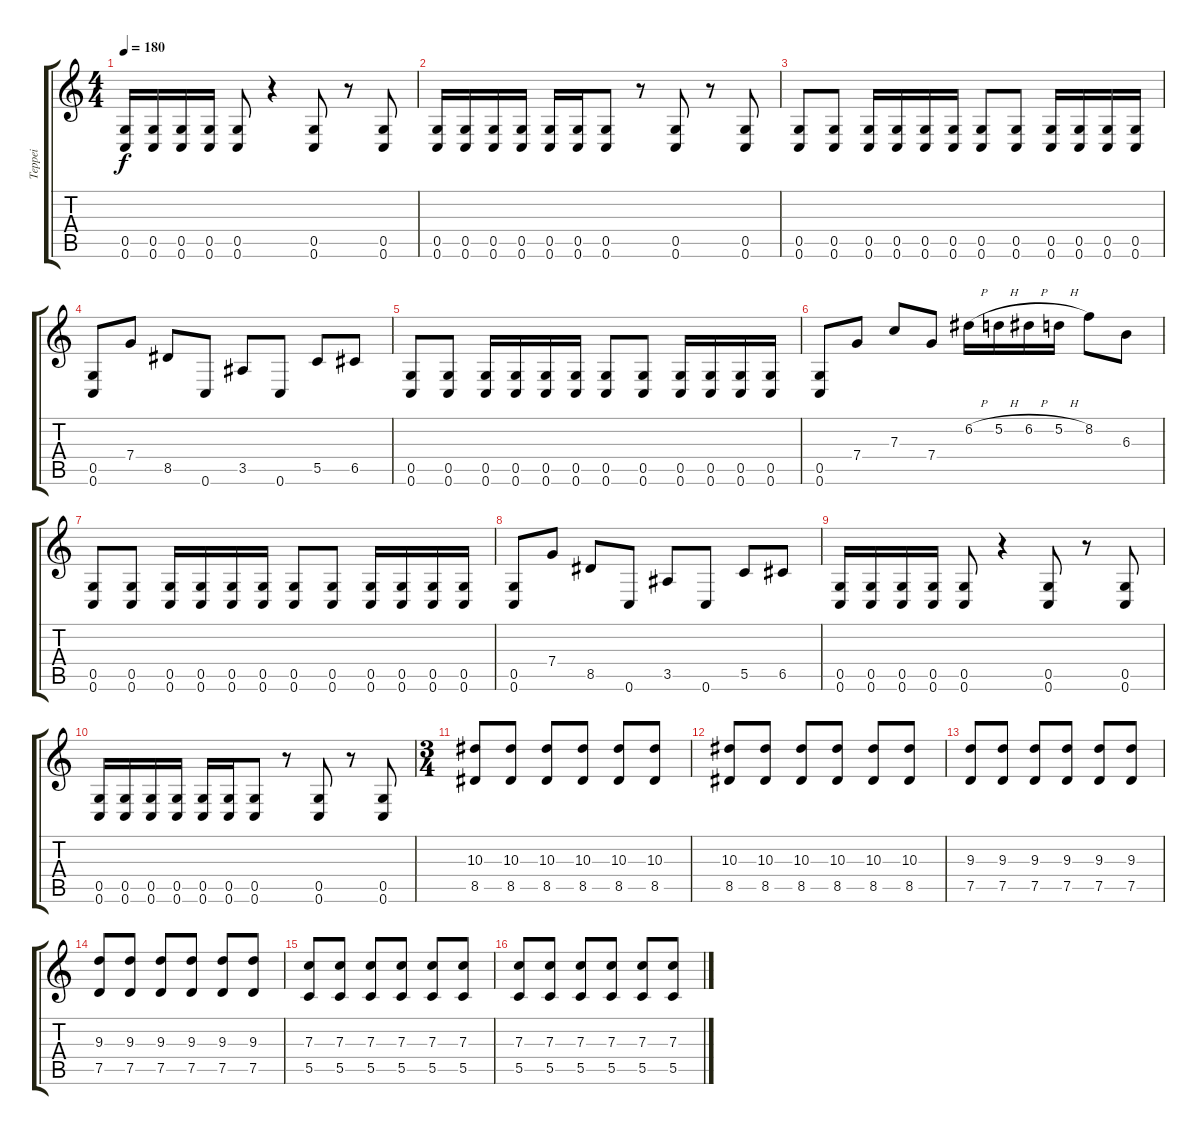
\track ("Teppei" "Teppei") {instrument distortionguitar}
\staff {score tabs}
\tuning (D4 A3 F3 C3 G2 C2) {hide}
\ts (4 4)
\tempo 180
\clef g2
\ks c
(0.5 0.6).16{dy f} (0.5 0.6).16 (0.5 0.6).16 (0.5 0.6).16 (0.5 0.6).8 r.4 (0.5 0.6).8 r.8 (0.5 0.6).8 |
(0.5 0.6).16 (0.5 0.6).16 (0.5 0.6).16 (0.5 0.6).16 (0.5 0.6).16 (0.5 0.6).16 (0.5 0.6).8 r.8 (0.5 0.6).8 r.8 (0.5 0.6).8 |
(0.5 0.6).8 (0.5 0.6).8 (0.5 0.6).16 (0.5 0.6).16 (0.5 0.6).16 (0.5 0.6).16 (0.5 0.6).8 (0.5 0.6).8 (0.5 0.6).16 (0.5 0.6).16 (0.5 0.6).16 (0.5 0.6).16 |
(0.5 0.6).8 7.4.8 8.5.8 0.6.8 3.5.8 0.6.8 5.5.8 6.5.8 |
(0.5 0.6).8 (0.5 0.6).8 (0.5 0.6).16 (0.5 0.6).16 (0.5 0.6).16 (0.5 0.6).16 (0.5 0.6).8 (0.5 0.6).8 (0.5 0.6).16 (0.5 0.6).16 (0.5 0.6).16 (0.5 0.6).16 |
(0.5 0.6).8 7.4.8 7.3.8 7.4.8 6.2{h}.16 5.2{h}.16 6.2{h}.16 5.2{h}.16 8.2.8 6.3.8 |
(0.5 0.6).8 (0.5 0.6).8 (0.5 0.6).16 (0.5 0.6).16 (0.5 0.6).16 (0.5 0.6).16 (0.5 0.6).8 (0.5 0.6).8 (0.5 0.6).16 (0.5 0.6).16 (0.5 0.6).16 (0.5 0.6).16 |
(0.5 0.6).8 7.4.8 8.5.8 0.6.8 3.5.8 0.6.8 5.5.8 6.5.8 |
(0.5 0.6).16 (0.5 0.6).16 (0.5 0.6).16 (0.5 0.6).16 (0.5 0.6).8 r.4 (0.5 0.6).8 r.8 (0.5 0.6).8 |
(0.5 0.6).16 (0.5 0.6).16 (0.5 0.6).16 (0.5 0.6).16 (0.5 0.6).16 (0.5 0.6).16 (0.5 0.6).8 r.8 (0.5 0.6).8 r.8 (0.5 0.6).8 |
\ts (3 4)
(10.3 8.5).8 (10.3 8.5).8 (10.3 8.5).8 (10.3 8.5).8 (10.3 8.5).8 (10.3 8.5).8 |
(10.3 8.5).8 (10.3 8.5).8 (10.3 8.5).8 (10.3 8.5).8 (10.3 8.5).8 (10.3 8.5).8 |
(9.3 7.5).8 (9.3 7.5).8 (9.3 7.5).8 (9.3 7.5).8 (9.3 7.5).8 (9.3 7.5).8 |
(9.3 7.5).8 (9.3 7.5).8 (9.3 7.5).8 (9.3 7.5).8 (9.3 7.5).8 (9.3 7.5).8 |
(7.3 5.5).8 (7.3 5.5).8 (7.3 5.5).8 (7.3 5.5).8 (7.3 5.5).8 (7.3 5.5).8 |
(7.3 5.5).8 (7.3 5.5).8 (7.3 5.5).8 (7.3 5.5).8 (7.3 5.5).8 (7.3 5.5).8
